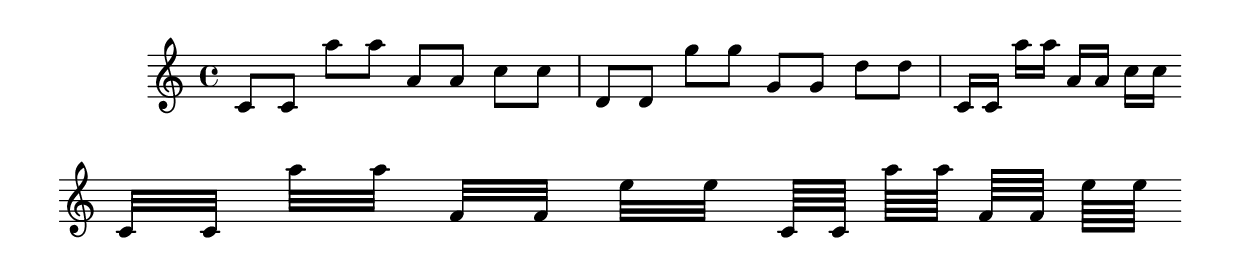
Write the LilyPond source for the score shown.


\version "2.1.22"

\header{

    texidoc = "Test beam quant positions for horizontal beams.  Staff
lines should be covered in all cases. For 32nd beams, the free stem
lengths are between 2 and 1.5."

}

\score{
	\notes\relative c' { 
		 c8[ c]  a''[ a]
		 a,[ a]  c[ c]
		 d,8[ d]  g'[ g]
		 g,[ g]  d'[ d]
		 c,16[ c]  a''[ a]
		 a,[ a ]  c[ c]
		\break
		 c,32[  c]  a''[ a]
		 f,[ f]  e'[ e]
		 c,64[ c]  a''[ a]
		 f,[ f]  e'[ e]
		\break
	}
}


